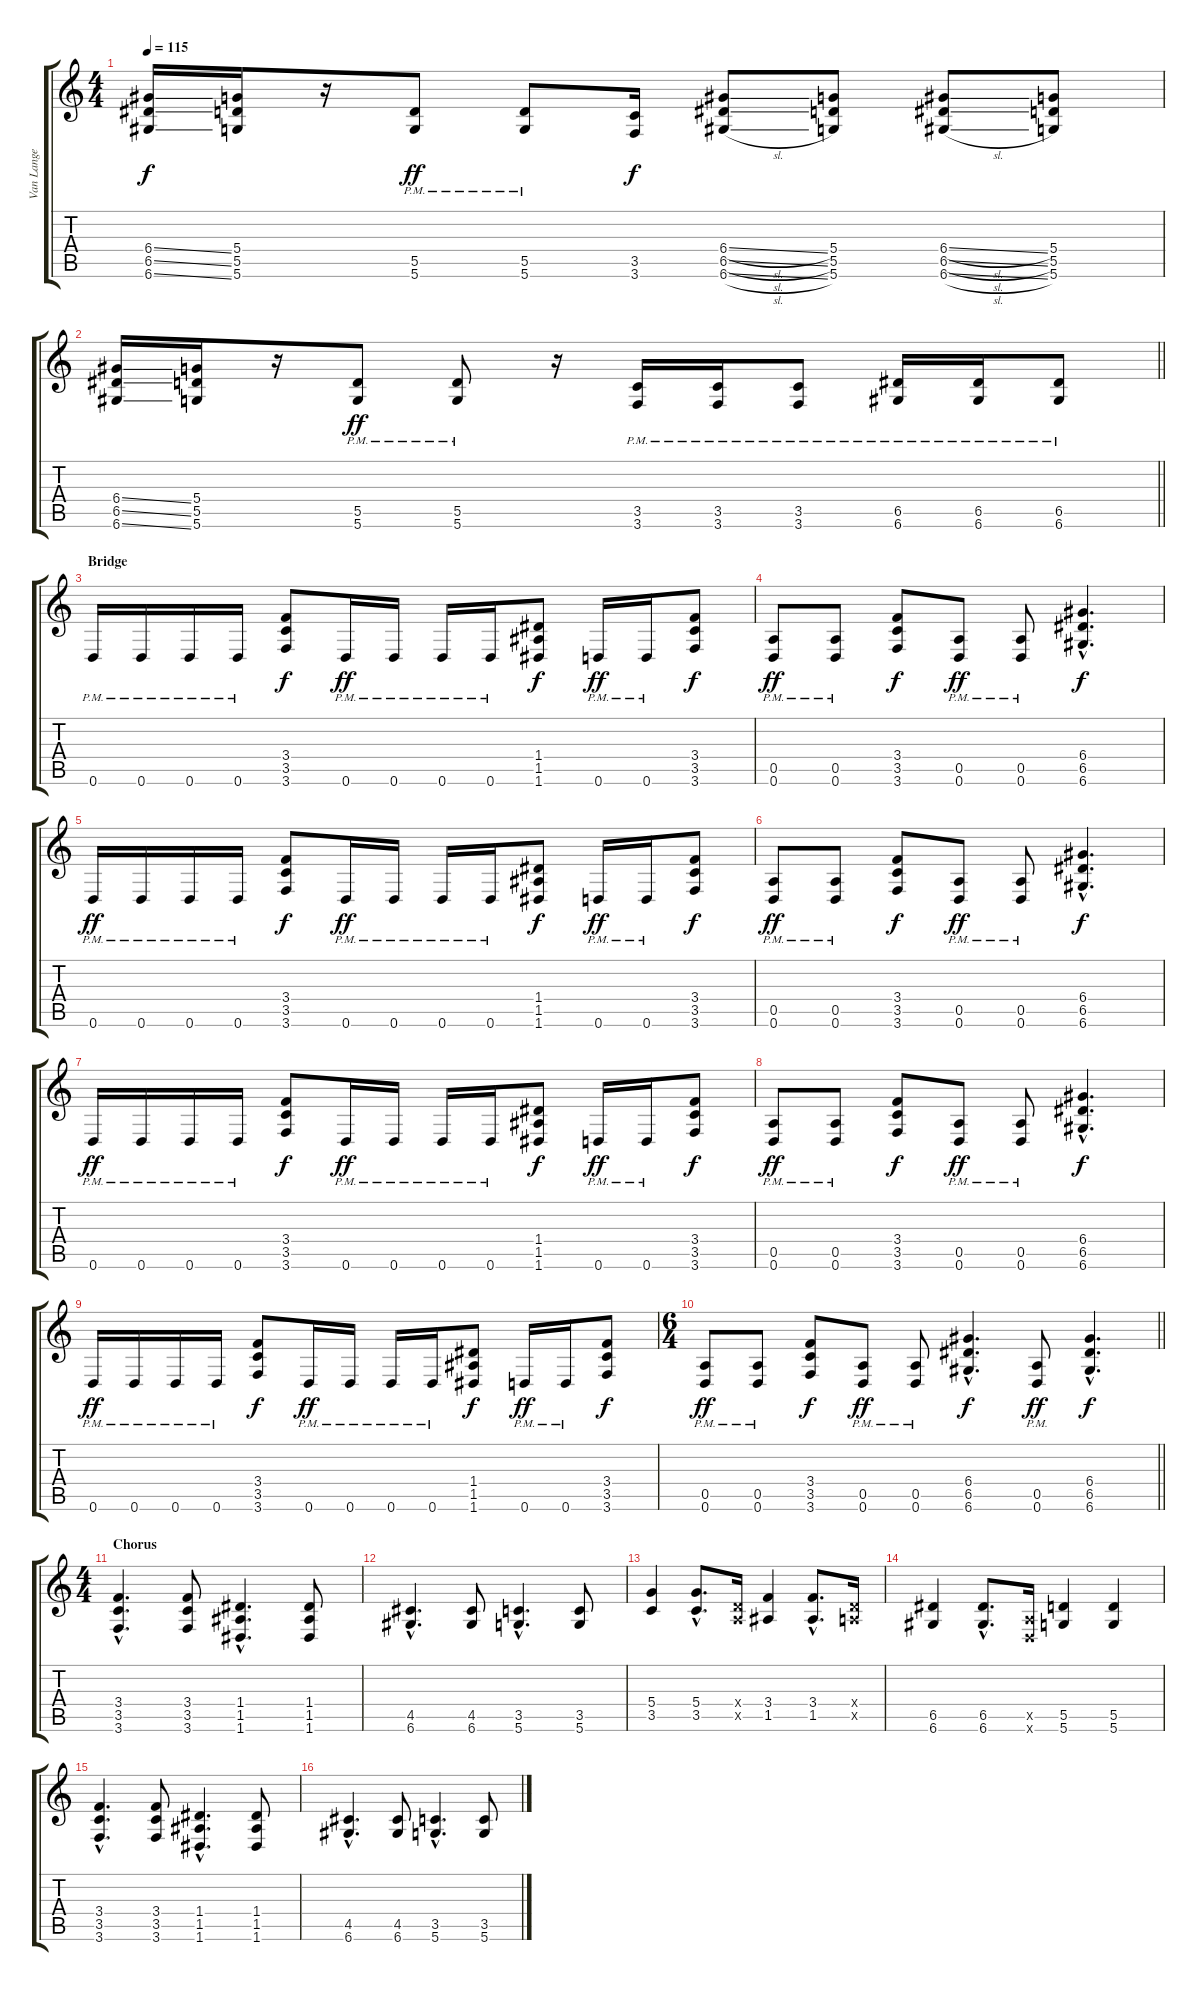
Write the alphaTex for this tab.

\track ("Van Lange" "Van Lange") {instrument distortionguitar}
\staff {score tabs}
\tuning (E4 B3 G3 D3 A2 D2) {hide}
\ts (4 4)
\tempo 115
\clef g2
\ks c
(6.4{ss} 6.5{ss} 6.6{ss}).16{dy f} (5.4 5.5 5.6).16 r.16 (5.5{pm} 5.6{pm}).8{dy ff} (5.5{pm} 5.6{pm}).8 (3.5 3.6).16{dy f} (6.4{sl} 6.5{sl} 6.6{sl}).8 (5.4 5.5 5.6).8 (6.4{sl} 6.5{sl} 6.6{sl}).8 (5.4 5.5 5.6).8 |
\barLineRight lightlight
(6.4{ss} 6.5{ss} 6.6{ss}).16 (5.4 5.5 5.6).16 r.16 (5.5{pm} 5.6{pm}).8{dy ff} (5.5{pm} 5.6{pm}).8 r.16 (3.5{pm} 3.6{pm}).16 (3.5{pm} 3.6{pm}).16 (3.5{pm} 3.6{pm}).8 (6.5{pm} 6.6{pm}).16 (6.5{pm} 6.6{pm}).16 (6.5{pm} 6.6{pm}).8 |
\section ("" "Bridge")
0.6{pm}.16 0.6{pm}.16 0.6{pm}.16 0.6{pm}.16 (3.4 3.5 3.6).8{dy f} 0.6{pm}.16{dy ff} 0.6{pm}.16 0.6{pm}.16 0.6{pm}.16 (1.4 1.5 1.6).8{dy f} 0.6{pm}.16{dy ff} 0.6{pm}.16 (3.4 3.5 3.6).8{dy f} |
(0.5{pm} 0.6{pm}).8{dy ff} (0.5{pm} 0.6{pm}).8 (3.4 3.5 3.6).8{dy f} (0.5{pm} 0.6{pm}).8{dy ff} (0.5{pm} 0.6{pm}).8 (6.4{hac} 6.5{hac} 6.6{hac}).4{d dy f} |
0.6{pm}.16{dy ff} 0.6{pm}.16 0.6{pm}.16 0.6{pm}.16 (3.4 3.5 3.6).8{dy f} 0.6{pm}.16{dy ff} 0.6{pm}.16 0.6{pm}.16 0.6{pm}.16 (1.4 1.5 1.6).8{dy f} 0.6{pm}.16{dy ff} 0.6{pm}.16 (3.4 3.5 3.6).8{dy f} |
(0.5{pm} 0.6{pm}).8{dy ff} (0.5{pm} 0.6{pm}).8 (3.4 3.5 3.6).8{dy f} (0.5{pm} 0.6{pm}).8{dy ff} (0.5{pm} 0.6{pm}).8 (6.4{hac} 6.5{hac} 6.6{hac}).4{d dy f} |
0.6{pm}.16{dy ff} 0.6{pm}.16 0.6{pm}.16 0.6{pm}.16 (3.4 3.5 3.6).8{dy f} 0.6{pm}.16{dy ff} 0.6{pm}.16 0.6{pm}.16 0.6{pm}.16 (1.4 1.5 1.6).8{dy f} 0.6{pm}.16{dy ff} 0.6{pm}.16 (3.4 3.5 3.6).8{dy f} |
(0.5{pm} 0.6{pm}).8{dy ff} (0.5{pm} 0.6{pm}).8 (3.4 3.5 3.6).8{dy f} (0.5{pm} 0.6{pm}).8{dy ff} (0.5{pm} 0.6{pm}).8 (6.4{hac} 6.5{hac} 6.6{hac}).4{d dy f} |
0.6{pm}.16{dy ff} 0.6{pm}.16 0.6{pm}.16 0.6{pm}.16 (3.4 3.5 3.6).8{dy f} 0.6{pm}.16{dy ff} 0.6{pm}.16 0.6{pm}.16 0.6{pm}.16 (1.4 1.5 1.6).8{dy f} 0.6{pm}.16{dy ff} 0.6{pm}.16 (3.4 3.5 3.6).8{dy f} |
\ts (6 4)
\barLineRight lightlight
(0.5{pm} 0.6{pm}).8{dy ff} (0.5{pm} 0.6{pm}).8 (3.4 3.5 3.6).8{dy f} (0.5{pm} 0.6{pm}).8{dy ff} (0.5{pm} 0.6{pm}).8 (6.4{hac} 6.5{hac} 6.6{hac}).4{d dy f} (0.5{pm} 0.6{pm}).8{dy ff} (6.4{hac} 6.5{hac} 6.6{hac}).4{d dy f} |
\ts (4 4)
\section ("" "Chorus")
(3.4{hac} 3.5{hac} 3.6{hac}).4{d} (3.4 3.5 3.6).8 (1.4{hac} 1.5{hac} 1.6{hac}).4{d} (1.4 1.5 1.6).8 |
(4.5{hac} 6.6{hac}).4{d} (4.5 6.6).8 (3.5{hac} 5.6{hac}).4{d} (3.5 5.6).8 |
(5.4 3.5).4 (5.4{hac} 3.5{hac}).8{d} (0.4{x} 0.5{x}).16 (3.4 1.5).4 (3.4{hac} 1.5{hac}).8{d} (0.4{x} 0.5{x}).16 |
(6.5 6.6).4 (6.5{hac} 6.6{hac}).8{d} (0.5{x} 0.6{x}).16 (5.5 5.6).4 (5.5 5.6).4 |
(3.4{hac} 3.5{hac} 3.6{hac}).4{d} (3.4 3.5 3.6).8 (1.4{hac} 1.5{hac} 1.6{hac}).4{d} (1.4 1.5 1.6).8 |
(4.5{hac} 6.6{hac}).4{d} (4.5 6.6).8 (3.5{hac} 5.6{hac}).4{d} (3.5 5.6).8
